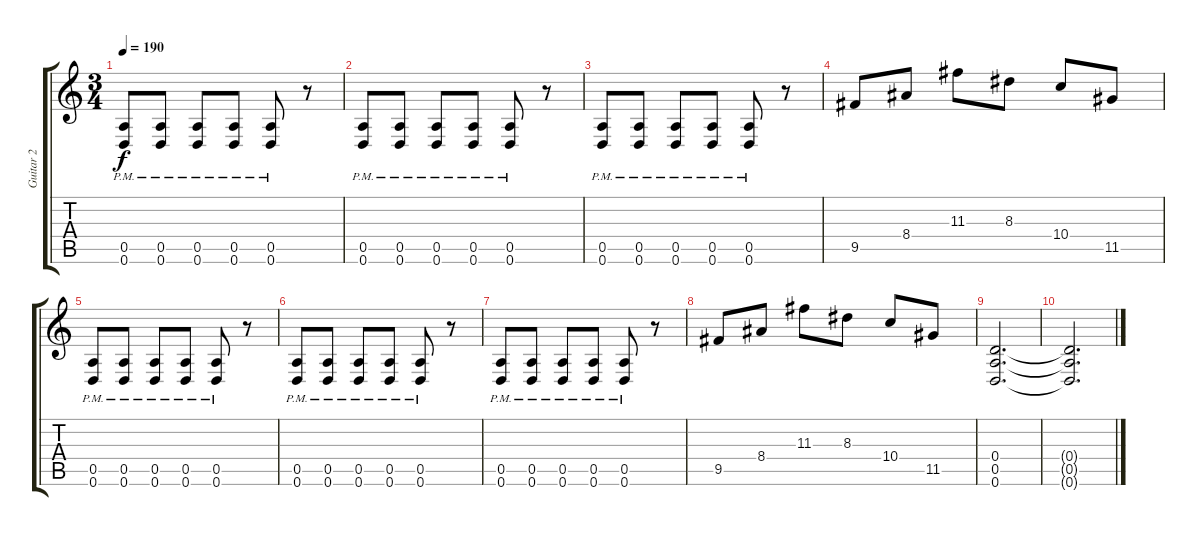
\track ("Guitar 2" "Guitar 2") {instrument distortionguitar}
\staff {score tabs}
\tuning (E4 B3 G3 D3 A2 D2) {hide}
\ts (3 4)
\tempo 190
\clef g2
\ks c
(0.5{pm} 0.6{pm}).8{dy f} (0.5{pm} 0.6{pm}).8 (0.5{pm} 0.6{pm}).8 (0.5{pm} 0.6{pm}).8 (0.5{pm} 0.6{pm}).8 r.8 |
(0.5{pm} 0.6{pm}).8 (0.5{pm} 0.6{pm}).8 (0.5{pm} 0.6{pm}).8 (0.5{pm} 0.6{pm}).8 (0.5{pm} 0.6{pm}).8 r.8 |
(0.5{pm} 0.6{pm}).8 (0.5{pm} 0.6{pm}).8 (0.5{pm} 0.6{pm}).8 (0.5{pm} 0.6{pm}).8 (0.5{pm} 0.6{pm}).8 r.8 |
9.5.8 8.4.8 11.3.8 8.3.8 10.4.8 11.5.8 |
(0.5{pm} 0.6{pm}).8 (0.5{pm} 0.6{pm}).8 (0.5{pm} 0.6{pm}).8 (0.5{pm} 0.6{pm}).8 (0.5{pm} 0.6{pm}).8 r.8 |
(0.5{pm} 0.6{pm}).8 (0.5{pm} 0.6{pm}).8 (0.5{pm} 0.6{pm}).8 (0.5{pm} 0.6{pm}).8 (0.5{pm} 0.6{pm}).8 r.8 |
(0.5{pm} 0.6{pm}).8 (0.5{pm} 0.6{pm}).8 (0.5{pm} 0.6{pm}).8 (0.5{pm} 0.6{pm}).8 (0.5{pm} 0.6{pm}).8 r.8 |
9.5.8 8.4.8 11.3.8 8.3.8 10.4.8 11.5.8 |
(0.4 0.5 0.6).2{d} |
(0.4{t} 0.5{t} 0.6{t}).2{d}
